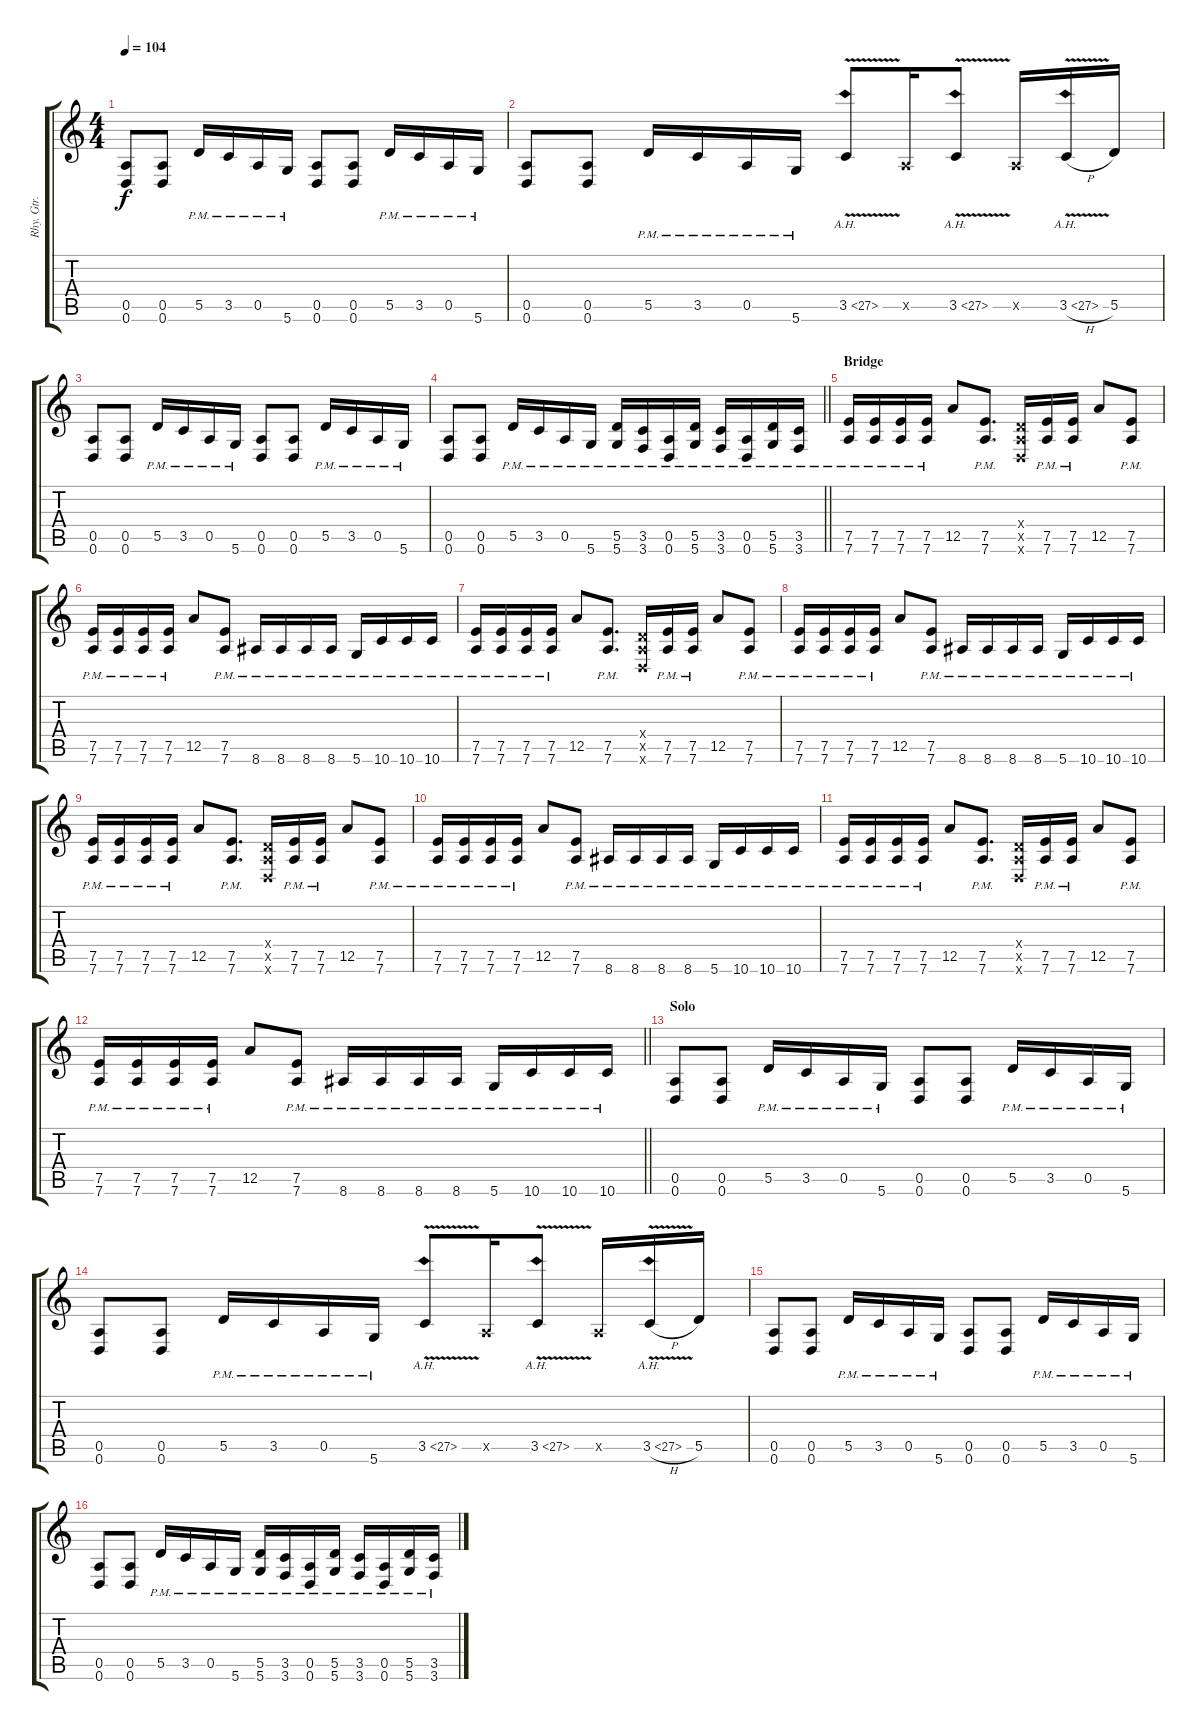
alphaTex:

\track ("Rhy. Gtr. 1" "Rhy. Gtr. ") {instrument distortionguitar}
\staff {score tabs}
\tuning (E4 B3 G3 D3 A2 D2) {hide}
\ts (4 4)
\tempo 104
\clef g2
\ks c
(0.5 0.6).8{dy f} (0.5 0.6).8 5.5{pm}.16 3.5{pm}.16 0.5{pm}.16 5.6{pm}.16 (0.5 0.6).8 (0.5 0.6).8 5.5{pm}.16 3.5{pm}.16 0.5{pm}.16 5.6{pm}.16 |
(0.5 0.6).8 (0.5 0.6).8 5.5{pm}.16 3.5{pm}.16 0.5{pm}.16 5.6{pm}.16 3.5{ah 24 v}.8 0.5{x}.16 3.5{ah 24 v}.8 0.5{x}.16 3.5{ah 24 v h}.16 5.5.16 |
(0.5 0.6).8 (0.5 0.6).8 5.5{pm}.16 3.5{pm}.16 0.5{pm}.16 5.6{pm}.16 (0.5 0.6).8 (0.5 0.6).8 5.5{pm}.16 3.5{pm}.16 0.5{pm}.16 5.6{pm}.16 |
\barLineRight lightlight
(0.5 0.6).8 (0.5 0.6).8 5.5{pm}.16 3.5{pm}.16 0.5{pm}.16 5.6{pm}.16 (5.5{pm} 5.6{pm}).16 (3.5{pm} 3.6{pm}).16 (0.5{pm} 0.6{pm}).16 (5.5{pm} 5.6{pm}).16 (3.5{pm} 3.6{pm}).16 (0.5{pm} 0.6{pm}).16 (5.5{pm} 5.6{pm}).16 (3.5{pm} 3.6{pm}).16 |
\section ("" "Bridge")
(7.5{pm} 7.6{pm}).16 (7.5{pm} 7.6{pm}).16 (7.5{pm} 7.6{pm}).16 (7.5{pm} 7.6{pm}).16 12.5.8 (7.5{pm} 7.6{pm}).8{d} (0.4{x} 0.5{x} 0.6{x}).16 (7.5{pm} 7.6{pm}).16 (7.5{pm} 7.6{pm}).16 12.5.8 (7.5{pm} 7.6{pm}).8 |
(7.5{pm} 7.6{pm}).16 (7.5{pm} 7.6{pm}).16 (7.5{pm} 7.6{pm}).16 (7.5{pm} 7.6{pm}).16 12.5.8 (7.5{pm} 7.6{pm}).8 8.6{pm}.16 8.6{pm}.16 8.6{pm}.16 8.6{pm}.16 5.6{pm}.16 10.6{pm}.16 10.6{pm}.16 10.6{pm}.16 |
(7.5{pm} 7.6{pm}).16 (7.5{pm} 7.6{pm}).16 (7.5{pm} 7.6{pm}).16 (7.5{pm} 7.6{pm}).16 12.5.8 (7.5{pm} 7.6{pm}).8{d} (0.4{x} 0.5{x} 0.6{x}).16 (7.5{pm} 7.6{pm}).16 (7.5{pm} 7.6{pm}).16 12.5.8 (7.5{pm} 7.6{pm}).8 |
(7.5{pm} 7.6{pm}).16 (7.5{pm} 7.6{pm}).16 (7.5{pm} 7.6{pm}).16 (7.5{pm} 7.6{pm}).16 12.5.8 (7.5{pm} 7.6{pm}).8 8.6{pm}.16 8.6{pm}.16 8.6{pm}.16 8.6{pm}.16 5.6{pm}.16 10.6{pm}.16 10.6{pm}.16 10.6{pm}.16 |
(7.5{pm} 7.6{pm}).16 (7.5{pm} 7.6{pm}).16 (7.5{pm} 7.6{pm}).16 (7.5{pm} 7.6{pm}).16 12.5.8 (7.5{pm} 7.6{pm}).8{d} (0.4{x} 0.5{x} 0.6{x}).16 (7.5{pm} 7.6{pm}).16 (7.5{pm} 7.6{pm}).16 12.5.8 (7.5{pm} 7.6{pm}).8 |
(7.5{pm} 7.6{pm}).16 (7.5{pm} 7.6{pm}).16 (7.5{pm} 7.6{pm}).16 (7.5{pm} 7.6{pm}).16 12.5.8 (7.5{pm} 7.6{pm}).8 8.6{pm}.16 8.6{pm}.16 8.6{pm}.16 8.6{pm}.16 5.6{pm}.16 10.6{pm}.16 10.6{pm}.16 10.6{pm}.16 |
(7.5{pm} 7.6{pm}).16 (7.5{pm} 7.6{pm}).16 (7.5{pm} 7.6{pm}).16 (7.5{pm} 7.6{pm}).16 12.5.8 (7.5{pm} 7.6{pm}).8{d} (0.4{x} 0.5{x} 0.6{x}).16 (7.5{pm} 7.6{pm}).16 (7.5{pm} 7.6{pm}).16 12.5.8 (7.5{pm} 7.6{pm}).8 |
\barLineRight lightlight
(7.5{pm} 7.6{pm}).16 (7.5{pm} 7.6{pm}).16 (7.5{pm} 7.6{pm}).16 (7.5{pm} 7.6{pm}).16 12.5.8 (7.5{pm} 7.6{pm}).8 8.6{pm}.16 8.6{pm}.16 8.6{pm}.16 8.6{pm}.16 5.6{pm}.16 10.6{pm}.16 10.6{pm}.16 10.6{pm}.16 |
\section ("" "Solo")
(0.5 0.6).8{volume 5} (0.5 0.6).8 5.5{pm}.16 3.5{pm}.16 0.5{pm}.16 5.6{pm}.16 (0.5 0.6).8 (0.5 0.6).8 5.5{pm}.16 3.5{pm}.16 0.5{pm}.16 5.6{pm}.16 |
(0.5 0.6).8 (0.5 0.6).8 5.5{pm}.16 3.5{pm}.16 0.5{pm}.16 5.6{pm}.16 3.5{ah 24 v}.8 0.5{x}.16 3.5{ah 24 v}.8 0.5{x}.16 3.5{ah 24 v h}.16 5.5.16 |
(0.5 0.6).8 (0.5 0.6).8 5.5{pm}.16 3.5{pm}.16 0.5{pm}.16 5.6{pm}.16 (0.5 0.6).8 (0.5 0.6).8 5.5{pm}.16 3.5{pm}.16 0.5{pm}.16 5.6{pm}.16 |
(0.5 0.6).8 (0.5 0.6).8 5.5{pm}.16 3.5{pm}.16 0.5{pm}.16 5.6{pm}.16 (5.5{pm} 5.6{pm}).16 (3.5{pm} 3.6{pm}).16 (0.5{pm} 0.6{pm}).16 (5.5{pm} 5.6{pm}).16 (3.5{pm} 3.6{pm}).16 (0.5{pm} 0.6{pm}).16 (5.5{pm} 5.6{pm}).16 (3.5{pm} 3.6{pm}).16
